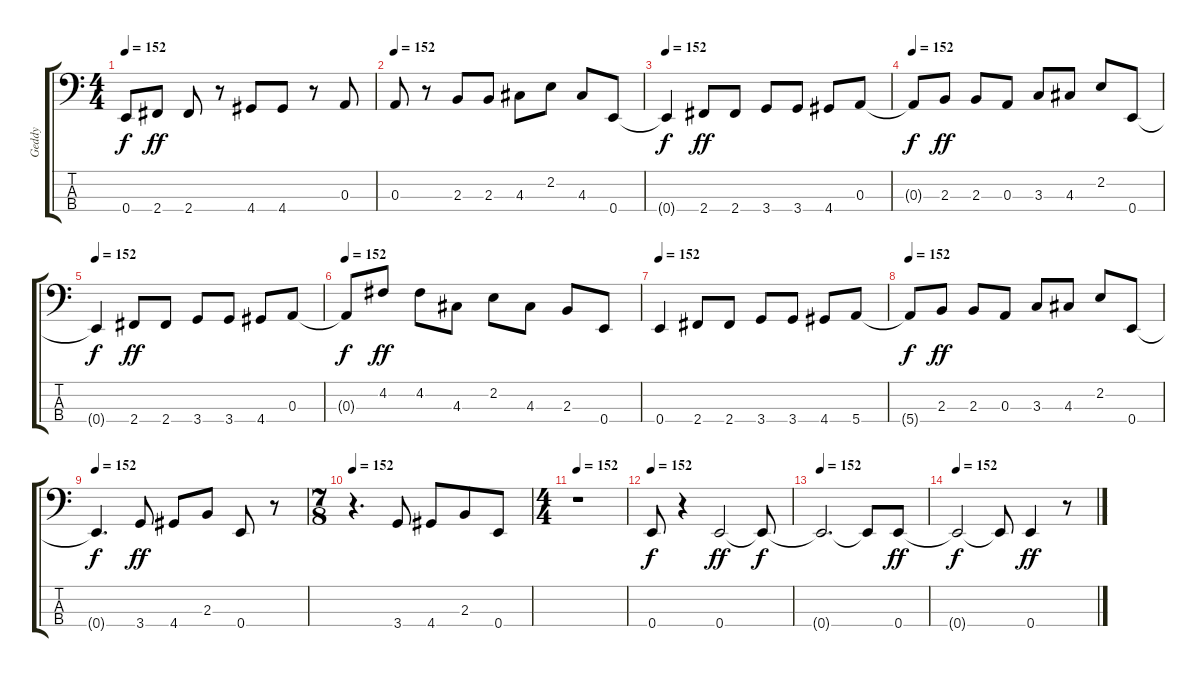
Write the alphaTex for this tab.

\track ("Geddy" "Geddy") {instrument electricbassfinger}
\staff {score tabs}
\tuning (G2 D2 A1 E1) {hide}
\ts (4 4)
\tempo 152
\clef f4
\ks c
0.4{t}.8{dy f} 2.4.8{dy ff} 2.4.8 r.8 4.4.8 4.4.8 r.8 0.3.8 |
\tempo 152
0.3.8 r.8 2.3.8 2.3.8 4.3.8 2.2.8 4.3.8 0.4.8 |
\tempo 152
0.4{t}.4{dy f} 2.4.8{dy ff} 2.4.8 3.4.8 3.4.8 4.4.8 0.3.8 |
\tempo 152
0.3{t}.8{dy f} 2.3.8{dy ff} 2.3.8 0.3.8 3.3.8 4.3.8 2.2.8 0.4.8 |
\tempo 152
0.4{t}.4{dy f} 2.4.8{dy ff} 2.4.8 3.4.8 3.4.8 4.4.8 0.3.8 |
\tempo 152
0.3{t}.8{dy f} 4.2.8{dy ff} 4.2.8 4.3.8 2.2.8 4.3.8 2.3.8 0.4.8 |
\tempo 152
0.4.4 2.4.8 2.4.8 3.4.8 3.4.8 4.4.8 5.4.8 |
\tempo 152
5.4{t}.8{dy f} 2.3.8{dy ff} 2.3.8 0.3.8 3.3.8 4.3.8 2.2.8 0.4.8 |
\tempo 152
0.4{t}.4{d dy f} 3.4.8{dy ff} 4.4.8 2.3.8 0.4.8 r.8 |
\ts (7 8)
\tempo 152
r.4{d} 3.4.8 4.4.8 2.3.8 0.4.8 |
\ts (4 4)
\tempo 152
r.1 |
\tempo 152
0.4.8{dy f} r.4 0.4.2{dy ff} 0.4{t}.8{dy f} |
\tempo 152
0.4{t}.2{d} 0.4{t}.8 0.4.8{dy ff} |
\tempo 152
0.4{t}.2{dy f} 0.4{t}.8 0.4.4{dy ff} r.8
